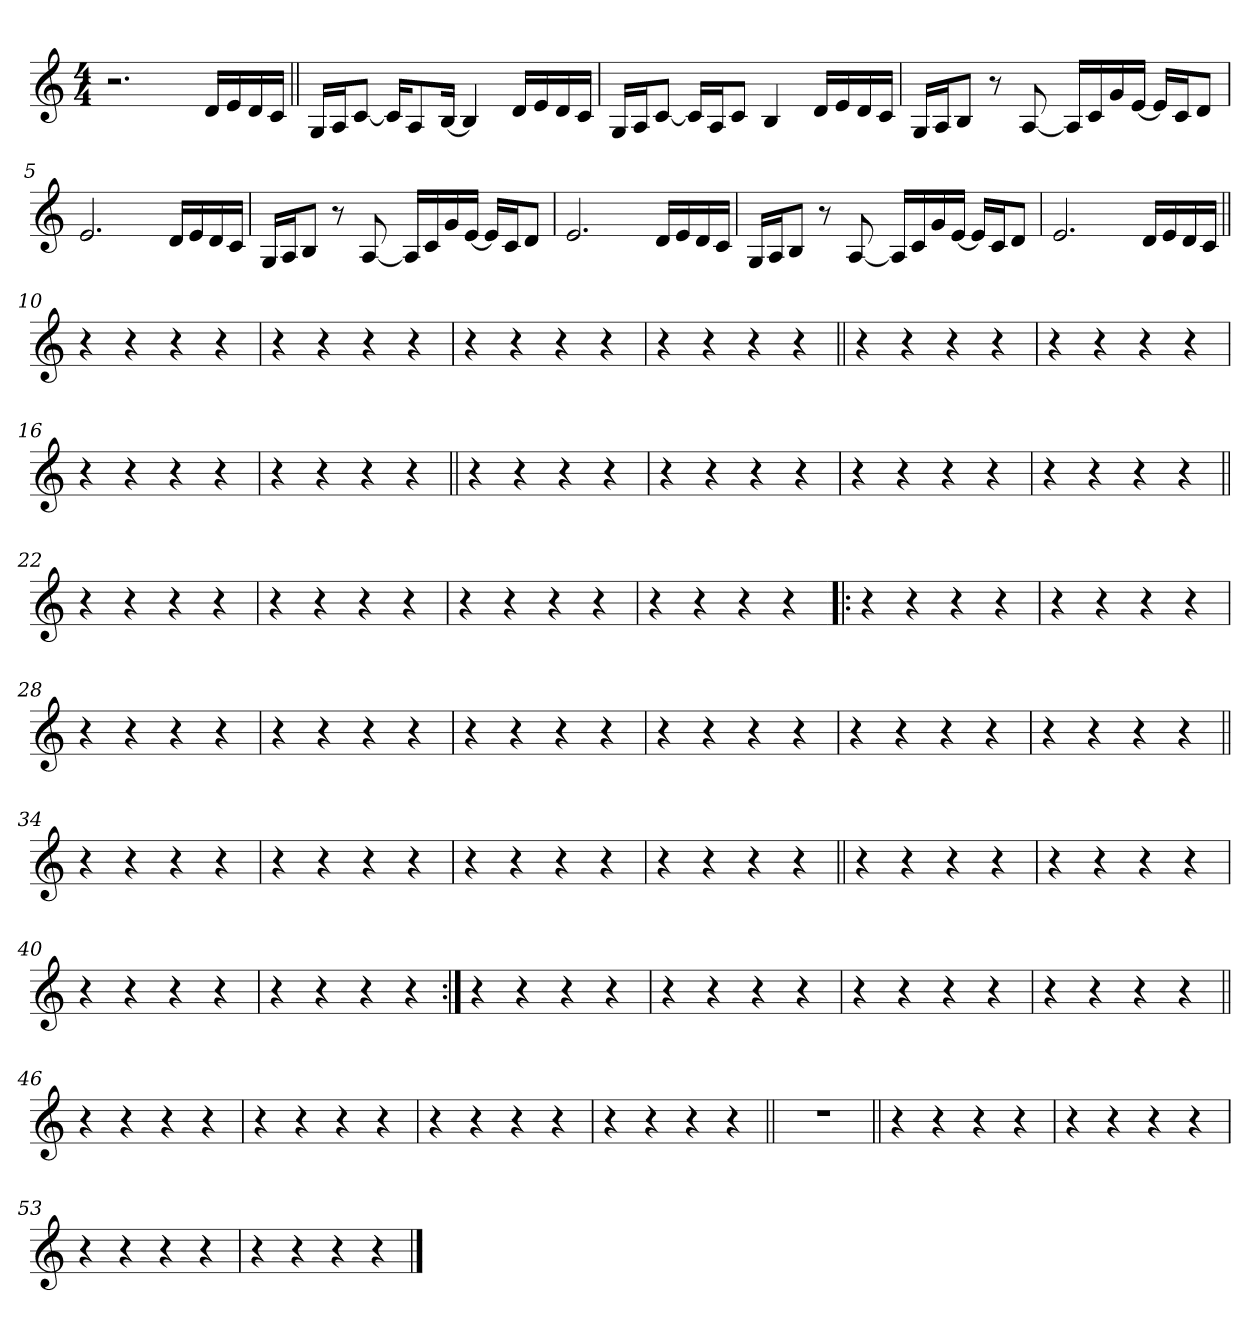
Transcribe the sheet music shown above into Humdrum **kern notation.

**kern
*part1
*staff1
!!LO:PB:g=z
*clefG2
*k[]
*C:
*M4/4
*MM125
=1
2.r
16di/LL
16ei/
16di/
16ci/JJ
=2||
16Gi/LL
16Ai/J
[<8ci/J
16ci/KL]
8Ai/
[<16Bi/Jk
4Bi/]
16di/LL
16ei/
16di/
16ci/JJ
=3
16Gi/LL
16Ai/J
[<8ci/J
16ci/LL]
16Ai/J
8ci/J
4Bi/
16di/LL
16ei/
16di/
16ci/JJ
!!LO:LB:g=z
=4
16Gi/LL
16Ai/J
8Bi/J
8r
[<8Ai/
16Ai/LL]
16ci/
16gi/
[<16ei/JJ
16ei/LL]
16ci/J
8di/J
=5
2.ei/
16di/LL
16ei/
16di/
16ci/JJ
=6
16Gi/LL
16Ai/J
8Bi/J
8r
[<8Ai/
16Ai/LL]
16ci/
16gi/
[<16ei/JJ
16ei/LL]
16ci/J
8di/J
=7
2.ei/
16di/LL
16ei/
16di/
16ci/JJ
!!LO:LB:g=z
=8
16Gi/LL
16Ai/J
8Bi/J
8r
[<8Ai/
16Ai/LL]
16ci/
16gi/
[<16ei/JJ
16ei/LL]
16ci/J
8di/J
=9
2.ei/
16di/LL
16ei/
16di/
16ci/JJ
=10||
4r
4r
4r
4r
=11
4r
4r
4r
4r
=12
4r
4r
4r
4r
!!LO:LB:g=z
=13
4r
4r
4r
4r
=14||
4r
4r
4r
4r
=15
4r
4r
4r
4r
=16
4r
4r
4r
4r
=17
4r
4r
4r
4r
=18||
4r
4r
4r
4r
!!LO:LB:g=z
=19
4r
4r
4r
4r
=20
4r
4r
4r
4r
=21
4r
4r
4r
4r
=22||
4r
4r
4r
4r
=23
4r
4r
4r
4r
=24
4r
4r
4r
4r
!!LO:LB:g=z
=25
4r
4r
4r
4r
=26!|:
4r
4r
4r
4r
=27
4r
4r
4r
4r
=28
4r
4r
4r
4r
=29
4r
4r
4r
4r
=30
4r
4r
4r
4r
!!LO:LB:g=z
=31
4r
4r
4r
4r
=32
4r
4r
4r
4r
=33
4r
4r
4r
4r
=34||
4r
4r
4r
4r
=35
4r
4r
4r
4r
=36
4r
4r
4r
4r
!!LO:LB:g=z
=37
4r
4r
4r
4r
=38||
4r
4r
4r
4r
=39
4r
4r
4r
4r
=40
4r
4r
4r
4r
=41
4r
4r
4r
4r
=42:|!
4r
4r
4r
4r
!!LO:LB:g=z
=43
4r
4r
4r
4r
=44
4r
4r
4r
4r
=45
4r
4r
4r
4r
=46||
4r
4r
4r
4r
=47
4r
4r
4r
4r
=48
4r
4r
4r
4r
!!LO:LB:g=z
=49
4r
4r
4r
4r
=50||
1r
=51||
4r
4r
4r
4r
=52
4r
4r
4r
4r
=53
4r
4r
4r
4r
=54
4r
4r
4r
4r
==
*-
